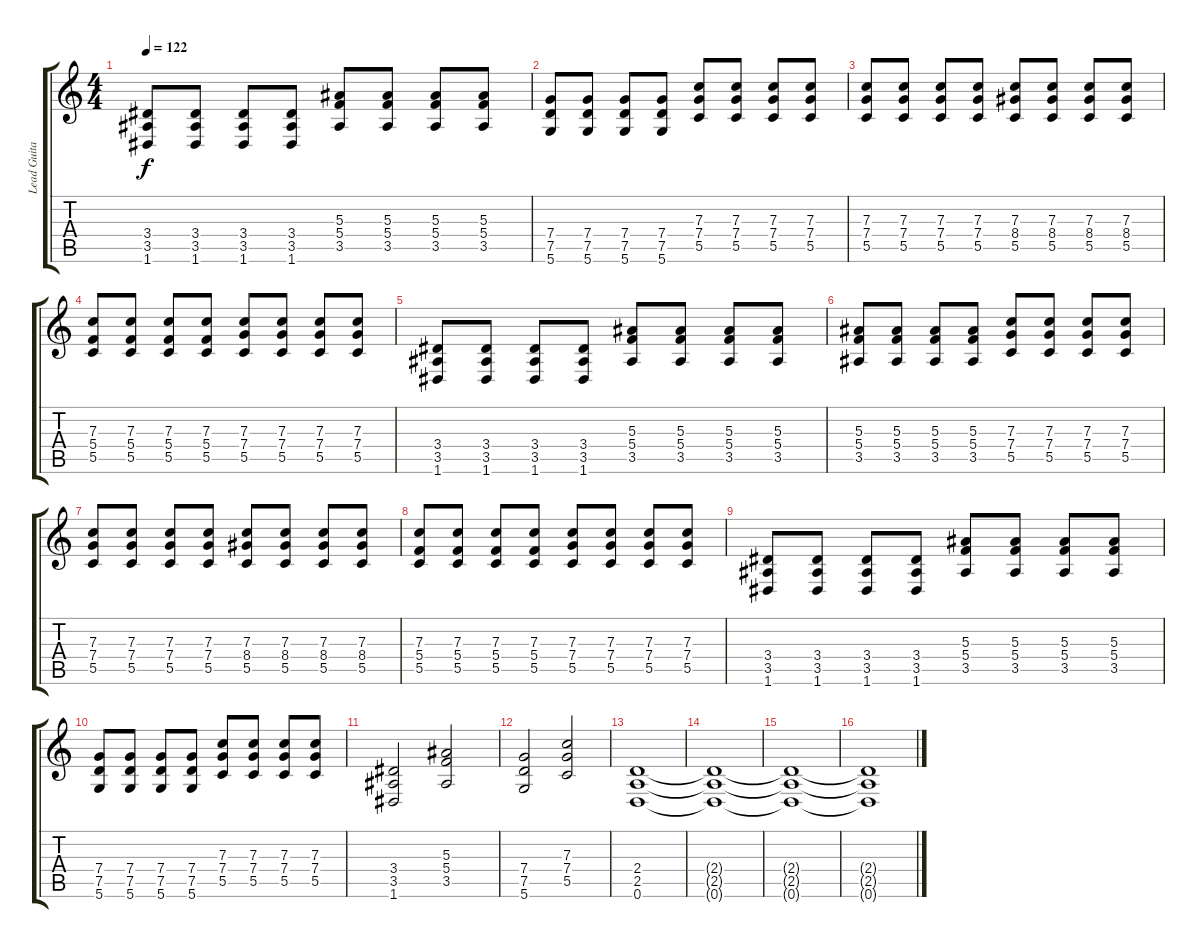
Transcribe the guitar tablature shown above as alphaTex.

\track ("Lead Guitar" "Lead Guita") {instrument electricguitarjazz}
\staff {score tabs}
\tuning (D4 A3 F3 C3 G2 D2) {hide}
\ts (4 4)
\tempo 122
\clef g2
\ks c
(3.4 3.5 1.6).8{dy f} (3.4 3.5 1.6).8 (3.4 3.5 1.6).8 (3.4 3.5 1.6).8 (5.3 5.4 3.5).8 (5.3 5.4 3.5).8 (5.3 5.4 3.5).8 (5.3 5.4 3.5).8 |
(7.4 7.5 5.6).8 (7.4 7.5 5.6).8 (7.4 7.5 5.6).8 (7.4 7.5 5.6).8 (7.3 7.4 5.5).8 (7.3 7.4 5.5).8 (7.3 7.4 5.5).8 (7.3 7.4 5.5).8 |
(7.3 7.4 5.5).8 (7.3 7.4 5.5).8 (7.3 7.4 5.5).8 (7.3 7.4 5.5).8 (7.3 8.4 5.5).8 (7.3 8.4 5.5).8 (7.3 8.4 5.5).8 (7.3 8.4 5.5).8 |
(7.3 5.4 5.5).8 (7.3 5.4 5.5).8 (7.3 5.4 5.5).8 (7.3 5.4 5.5).8 (7.3 7.4 5.5).8 (7.3 7.4 5.5).8 (7.3 7.4 5.5).8 (7.3 7.4 5.5).8 |
(3.4 3.5 1.6).8 (3.4 3.5 1.6).8 (3.4 3.5 1.6).8 (3.4 3.5 1.6).8 (5.3 5.4 3.5).8 (5.3 5.4 3.5).8 (5.3 5.4 3.5).8 (5.3 5.4 3.5).8 |
(5.3 5.4 3.5).8 (5.3 5.4 3.5).8 (5.3 5.4 3.5).8 (5.3 5.4 3.5).8 (7.3 7.4 5.5).8 (7.3 7.4 5.5).8 (7.3 7.4 5.5).8 (7.3 7.4 5.5).8 |
(7.3 7.4 5.5).8 (7.3 7.4 5.5).8 (7.3 7.4 5.5).8 (7.3 7.4 5.5).8 (7.3 8.4 5.5).8 (7.3 8.4 5.5).8 (7.3 8.4 5.5).8 (7.3 8.4 5.5).8 |
(7.3 5.4 5.5).8 (7.3 5.4 5.5).8 (7.3 5.4 5.5).8 (7.3 5.4 5.5).8 (7.3 7.4 5.5).8 (7.3 7.4 5.5).8 (7.3 7.4 5.5).8 (7.3 7.4 5.5).8 |
(3.4 3.5 1.6).8 (3.4 3.5 1.6).8 (3.4 3.5 1.6).8 (3.4 3.5 1.6).8 (5.3 5.4 3.5).8 (5.3 5.4 3.5).8 (5.3 5.4 3.5).8 (5.3 5.4 3.5).8 |
(7.4 7.5 5.6).8 (7.4 7.5 5.6).8 (7.4 7.5 5.6).8 (7.4 7.5 5.6).8 (7.3 7.4 5.5).8 (7.3 7.4 5.5).8 (7.3 7.4 5.5).8 (7.3 7.4 5.5).8 |
(3.4 3.5 1.6).2 (5.3 5.4 3.5).2 |
(7.4 7.5 5.6).2 (7.3 7.4 5.5).2 |
(2.4 2.5 0.6).1 |
(2.4{t} 2.5{t} 0.6{t}).1{volume 4} |
(2.4{t} 2.5{t} 0.6{t}).1 |
(2.4{t} 2.5{t} 0.6{t}).1
